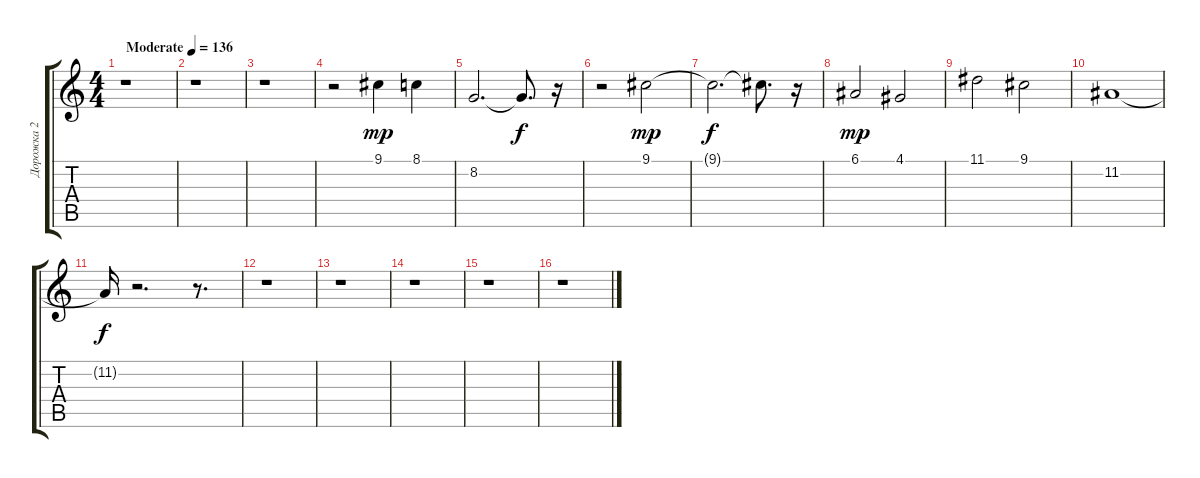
\track ("Дорожка 2" "Дорожка 2") {instrument violin}
\staff {score tabs}
\tuning (E4 B3 G3 D3 A2 E2) {hide}
\ts (4 4)
\tempo (136 "Moderate")
\clef g2
\ks c
r.1{dy mp instrument violin} |
r.1 |
r.1 |
r.2 9.1.4 8.1.4 |
8.2.2{d} 8.2{t}.8{d dy f} r.16 |
r.2 9.1.2{dy mp} |
9.1{t}.2{d dy f} 9.1{t}.8{d} r.16 |
6.1.2{dy mp} 4.1.2 |
11.1.2 9.1.2 |
11.2.1 |
11.2{t}.16{dy f} r.2{d} r.8{d} |
r.1 |
r.1 |
r.1 |
r.1 |
r.1
